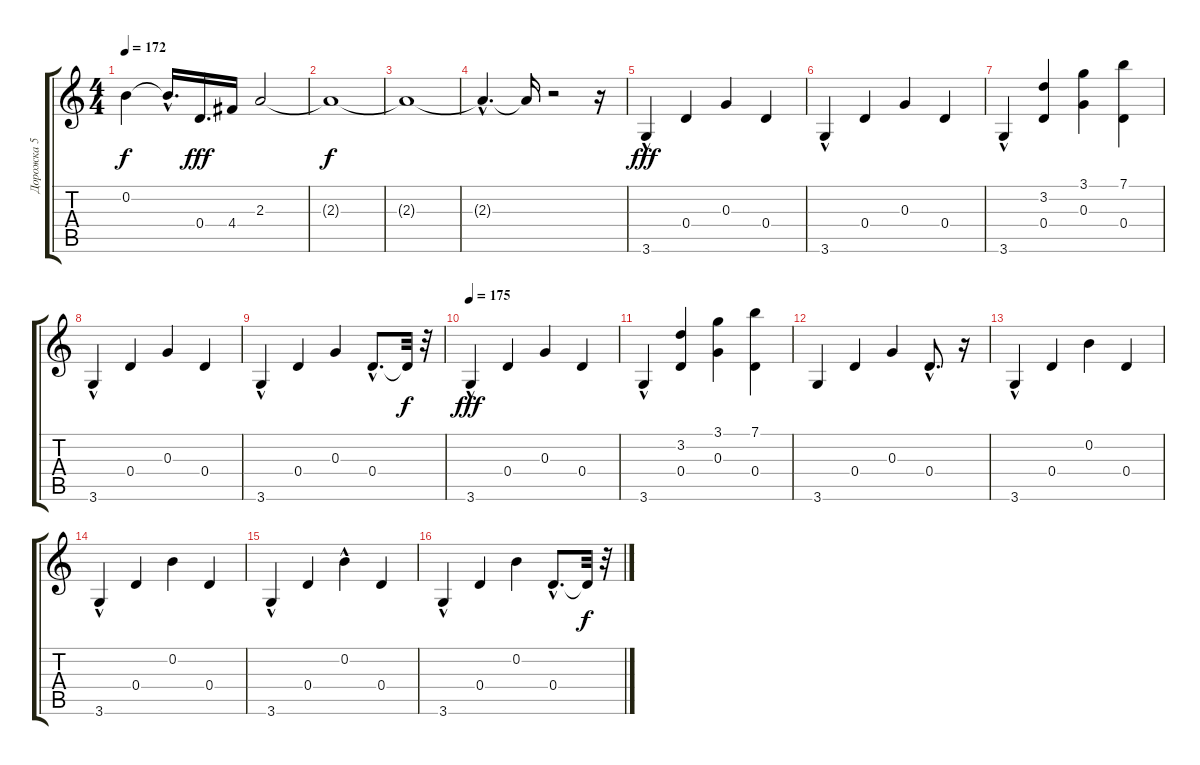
\track ("Дорожка 5" "Дорожка 5") {instrument acousticguitarsteel}
\staff {score tabs}
\tuning (E4 B3 G3 D3 A2 E2) {hide}
\ts (4 4)
\tempo 172
\clef g2
\ks c
0.2{t}.4{dy f} 0.2{hac t}.16{d} 0.4.16{d dy fff} 4.4.16 2.3.2 |
2.3{t}.1{dy f} |
2.3{t}.1 |
2.3{hac t}.4{d} 2.3{t}.16 r.2 r.16 |
3.6{hac}.4{dy fff} 0.4.4 0.3.4 0.4.4 |
3.6{hac}.4 0.4.4 0.3.4 0.4.4 |
3.6{hac}.4 (3.2 0.4).4 (3.1 0.3).4 (7.1 0.4).4 |
3.6{hac}.4 0.4.4 0.3.4 0.4.4 |
3.6{hac}.4 0.4.4 0.3.4 0.4{hac}.8{d} 0.4{t}.32{dy f} r.32 |
\tempo 175
3.6{hac}.4{dy fff} 0.4.4 0.3.4 0.4.4 |
3.6{hac}.4 (3.2 0.4).4 (3.1 0.3).4 (7.1 0.4).4 |
3.6.4 0.4.4 0.3.4 0.4{hac}.8{d} r.16 |
3.6{hac}.4 0.4.4 0.2.4 0.4.4 |
3.6{hac}.4 0.4.4 0.2.4 0.4.4 |
3.6{hac}.4 0.4.4 0.2{hac}.4 0.4.4 |
3.6{hac}.4 0.4.4 0.2.4 0.4{hac}.8{d} 0.4{t}.32{dy f} r.32
